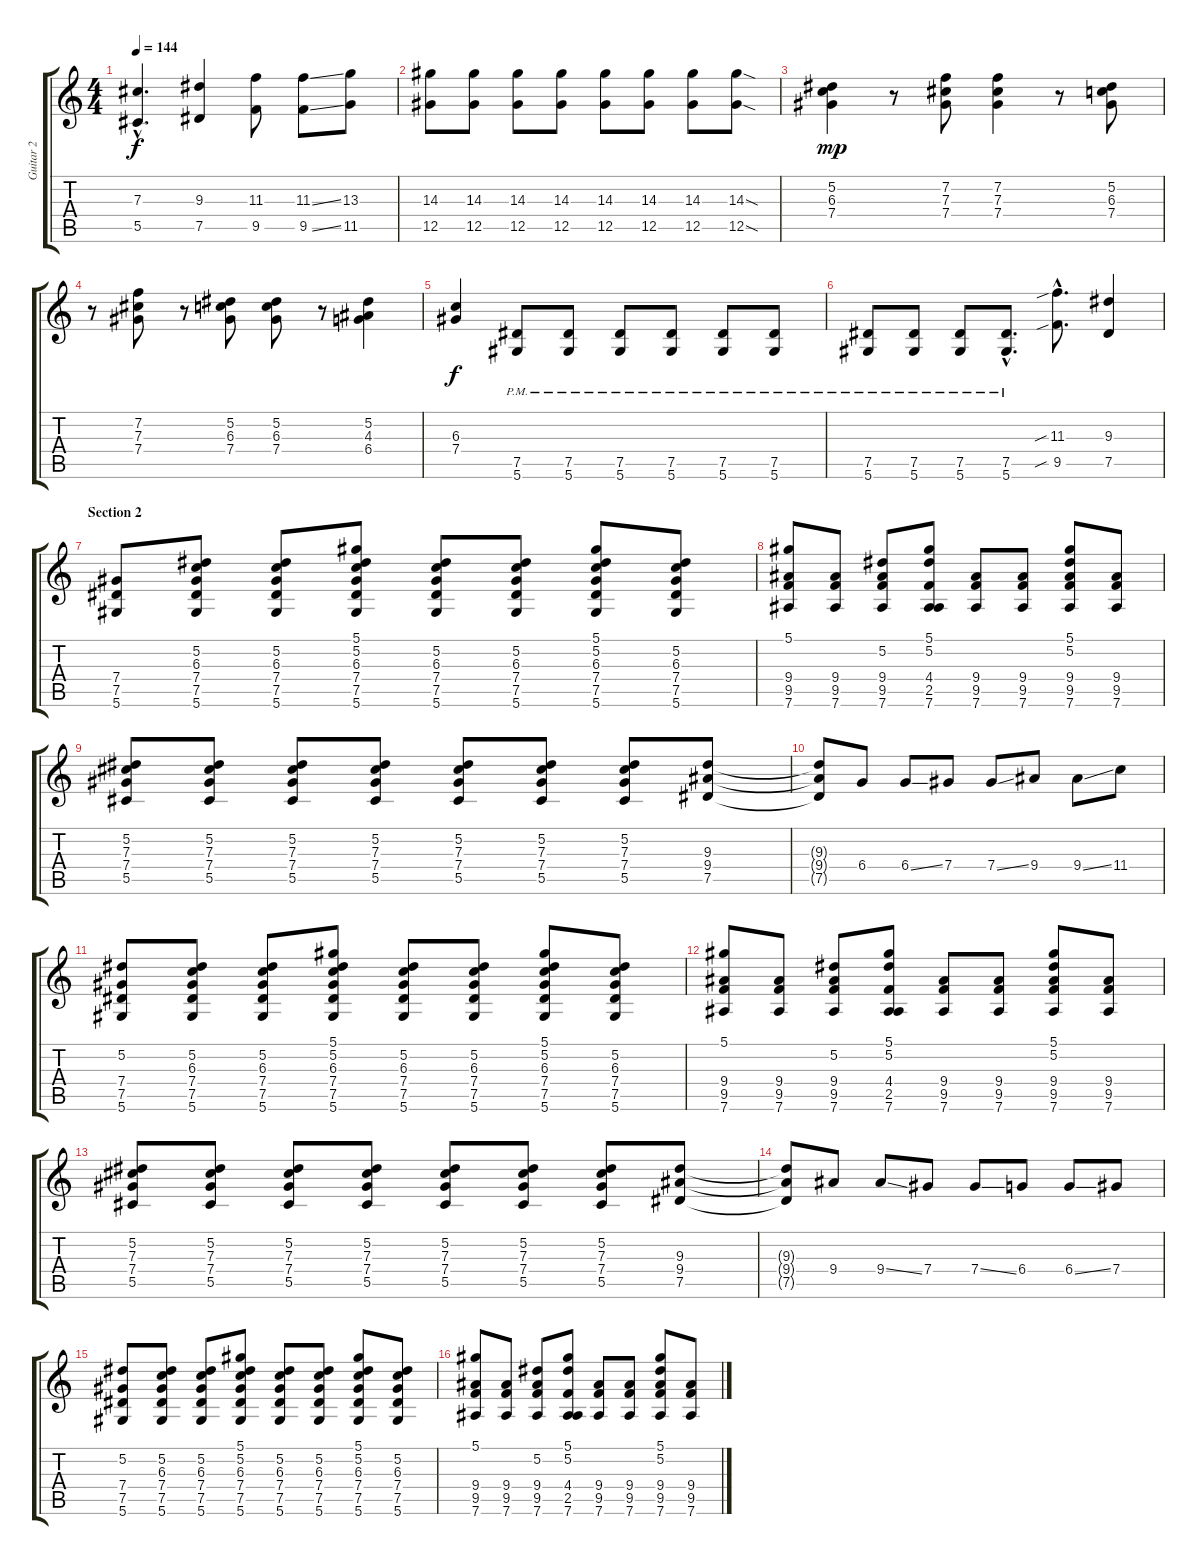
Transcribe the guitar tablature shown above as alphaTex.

\track ("Guitar 2" "Guitar 2") {instrument distortionguitar}
\staff {score tabs}
\tuning (Eb4 Bb3 Gb3 Db3 Ab2 Eb2) {hide}
\ts (4 4)
\tempo 144
\clef g2
\ks c
(7.3{hac} 5.5{hac}).4{d dy f} (9.3 7.5).4 (11.3 9.5).8 (11.3{ss} 9.5{ss}).8 (13.3 11.5).8 |
(14.3 12.5).8 (14.3 12.5).8 (14.3 12.5).8 (14.3 12.5).8 (14.3 12.5).8 (14.3 12.5).8 (14.3 12.5).8 (14.3{sod} 12.5{sod}).8 |
(5.2 6.3 7.4).4{dy mp} r.8 (7.2 7.3 7.4).8 (7.2 7.3 7.4).4 r.8 (5.2 6.3 7.4).8 |
r.8 (7.2 7.3 7.4).8 r.8 (5.2 6.3 7.4).8 (5.2 6.3 7.4).8 r.8 (5.2 4.3 6.4).4 |
(6.3 7.4).4{dy f} (7.5{pm} 5.6).8 (7.5{pm} 5.6).8 (7.5{pm} 5.6).8 (7.5{pm} 5.6).8 (7.5{pm} 5.6).8 (7.5{pm} 5.6).8 |
(7.5 5.6{pm}).8 (7.5 5.6{pm}).8 (7.5 5.6{pm}).8 (7.5{hac} 5.6{hac pm}).8{d} (11.3{sib hac} 9.5{sib hac}).8{d} (9.3 7.5).4 |
\section ("" "Section 2")
(7.4 7.5 5.6).8 (5.2 6.3 7.4 7.5 5.6).8 (5.2 6.3 7.4 7.5 5.6).8 (5.1 5.2 6.3 7.4 7.5 5.6).8 (5.2 6.3 7.4 7.5 5.6).8 (5.2 6.3 7.4 7.5 5.6).8 (5.1 5.2 6.3 7.4 7.5 5.6).8 (5.2 6.3 7.4 7.5 5.6).8 |
(5.1 9.4 9.5 7.6).8 (9.4 9.5 7.6).8 (5.2 9.4 9.5 7.6).8 (5.1 5.2 4.4 2.5 7.6).8 (9.4 9.5 7.6).8 (9.4 9.5 7.6).8 (5.1 5.2 9.4 9.5 7.6).8 (9.4 9.5 7.6).8 |
(5.2 7.3 7.4 5.5).8 (5.2 7.3 7.4 5.5).8 (5.2 7.3 7.4 5.5).8 (5.2 7.3 7.4 5.5).8 (5.2 7.3 7.4 5.5).8 (5.2 7.3 7.4 5.5).8 (5.2 7.3 7.4 5.5).8 (9.3 9.4 7.5).8 |
(9.3{t} 9.4{t} 7.5{t}).8 6.4.8 6.4{ss}.8 7.4.8 7.4{ss}.8 9.4.8 9.4{ss}.8 11.4.8 |
(5.2 7.4 7.5 5.6).8 (5.2 6.3 7.4 7.5 5.6).8 (5.2 6.3 7.4 7.5 5.6).8 (5.1 5.2 6.3 7.4 7.5 5.6).8 (5.2 6.3 7.4 7.5 5.6).8 (5.2 6.3 7.4 7.5 5.6).8 (5.1 5.2 6.3 7.4 7.5 5.6).8 (5.2 6.3 7.4 7.5 5.6).8 |
(5.1 9.4 9.5 7.6).8 (9.4 9.5 7.6).8 (5.2 9.4 9.5 7.6).8 (5.1 5.2 4.4 2.5 7.6).8 (9.4 9.5 7.6).8 (9.4 9.5 7.6).8 (5.1 5.2 9.4 9.5 7.6).8 (9.4 9.5 7.6).8 |
(5.2 7.3 7.4 5.5).8 (5.2 7.3 7.4 5.5).8 (5.2 7.3 7.4 5.5).8 (5.2 7.3 7.4 5.5).8 (5.2 7.3 7.4 5.5).8 (5.2 7.3 7.4 5.5).8 (5.2 7.3 7.4 5.5).8 (9.3 9.4 7.5).8 |
(9.3{t} 9.4{t} 7.5{t}).8 9.4.8 9.4{ss}.8 7.4.8 7.4{ss}.8 6.4.8 6.4{ss}.8 7.4.8 |
(5.2 7.4 7.5 5.6).8 (5.2 6.3 7.4 7.5 5.6).8 (5.2 6.3 7.4 7.5 5.6).8 (5.1 5.2 6.3 7.4 7.5 5.6).8 (5.2 6.3 7.4 7.5 5.6).8 (5.2 6.3 7.4 7.5 5.6).8 (5.1 5.2 6.3 7.4 7.5 5.6).8 (5.2 6.3 7.4 7.5 5.6).8 |
(5.1 9.4 9.5 7.6).8 (9.4 9.5 7.6).8 (5.2 9.4 9.5 7.6).8 (5.1 5.2 4.4 2.5 7.6).8 (9.4 9.5 7.6).8 (9.4 9.5 7.6).8 (5.1 5.2 9.4 9.5 7.6).8 (9.4 9.5 7.6).8
